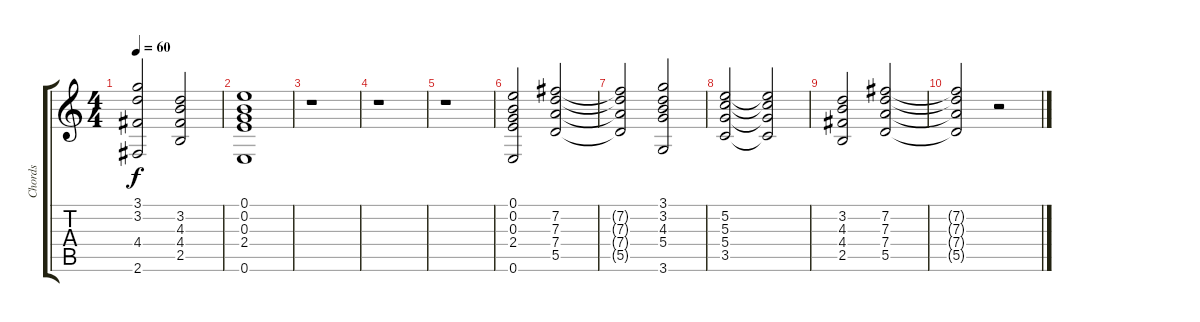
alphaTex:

\track ("Chords" "Chords") {instrument electricguitarjazz}
\staff {score tabs}
\tuning (E4 B3 G3 D3 A2 E2) {hide}
\ts (4 4)
\tempo 60
\clef g2
\ks c
(3.1 3.2 4.4 2.6).2{dy f} (3.2 4.3 4.4 2.5).2 |
(0.1 0.2 0.3 2.4 0.6).1 |
r.1 |
r.1 |
r.1 |
(0.1 0.2 0.3 2.4 0.6).2 (7.2 7.3 7.4 5.5).2 |
(7.2{t} 7.3{t} 7.4{t} 5.5{t}).2 (3.1 3.2 4.3 5.4 3.6).2 |
(5.2 5.3 5.4 3.5).2 (5.2{t} 5.3{t} 5.4{t} 3.5{t}).2 |
(3.2 4.3 4.4 2.5).2 (7.2 7.3 7.4 5.5).2 |
(7.2{t} 7.3{t} 7.4{t} 5.5{t}).2 r.2
